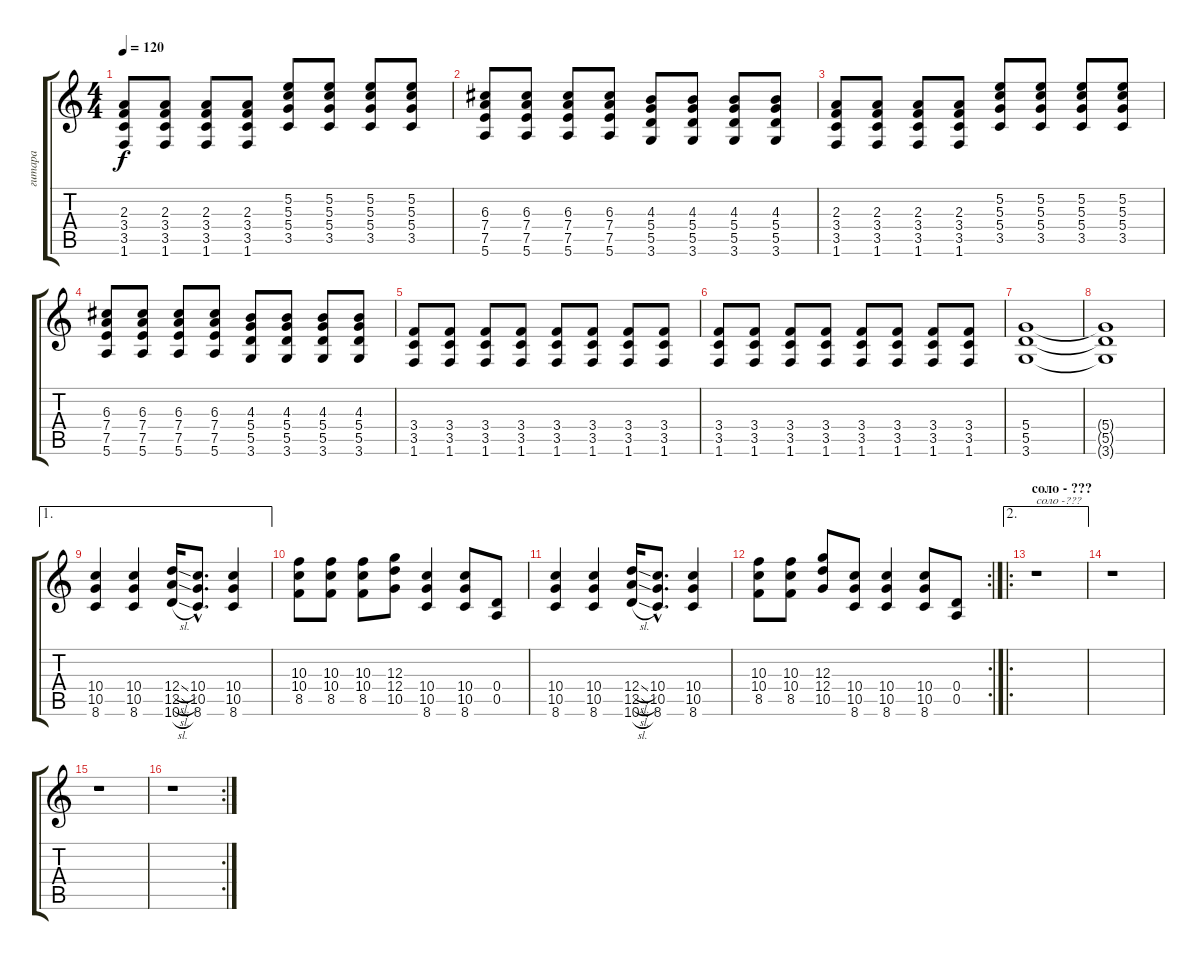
\track ("гитара" "гитара") {instrument overdrivenguitar}
\staff {score tabs}
\tuning (E4 B3 G3 D3 A2 E2) {hide}
\ts (4 4)
\tempo 120
\clef g2
\ks c
(2.3 3.4 3.5 1.6).8{dy f} (2.3 3.4 3.5 1.6).8 (2.3 3.4 3.5 1.6).8 (2.3 3.4 3.5 1.6).8 (5.2 5.3 5.4 3.5).8 (5.2 5.3 5.4 3.5).8 (5.2 5.3 5.4 3.5).8 (5.2 5.3 5.4 3.5).8 |
(6.3 7.4 7.5 5.6).8 (6.3 7.4 7.5 5.6).8 (6.3 7.4 7.5 5.6).8 (6.3 7.4 7.5 5.6).8 (4.3 5.4 5.5 3.6).8 (4.3 5.4 5.5 3.6).8 (4.3 5.4 5.5 3.6).8 (4.3 5.4 5.5 3.6).8 |
(2.3 3.4 3.5 1.6).8 (2.3 3.4 3.5 1.6).8 (2.3 3.4 3.5 1.6).8 (2.3 3.4 3.5 1.6).8 (5.2 5.3 5.4 3.5).8 (5.2 5.3 5.4 3.5).8 (5.2 5.3 5.4 3.5).8 (5.2 5.3 5.4 3.5).8 |
(6.3 7.4 7.5 5.6).8 (6.3 7.4 7.5 5.6).8 (6.3 7.4 7.5 5.6).8 (6.3 7.4 7.5 5.6).8 (4.3 5.4 5.5 3.6).8 (4.3 5.4 5.5 3.6).8 (4.3 5.4 5.5 3.6).8 (4.3 5.4 5.5 3.6).8 |
(3.4 3.5 1.6).8 (3.4 3.5 1.6).8 (3.4 3.5 1.6).8 (3.4 3.5 1.6).8 (3.4 3.5 1.6).8 (3.4 3.5 1.6).8 (3.4 3.5 1.6).8 (3.4 3.5 1.6).8 |
(3.4 3.5 1.6).8 (3.4 3.5 1.6).8 (3.4 3.5 1.6).8 (3.4 3.5 1.6).8 (3.4 3.5 1.6).8 (3.4 3.5 1.6).8 (3.4 3.5 1.6).8 (3.4 3.5 1.6).8 |
(5.4 5.5 3.6).1 |
(5.4{t} 5.5{t} 3.6{t}).1 |
\ae 1
(10.4 10.5 8.6).4 (10.4 10.5 8.6).4 (12.4{sl} 12.5{sl} 10.6{sl}).16 (10.4{hac} 10.5{hac} 8.6{hac}).8{d} (10.4 10.5 8.6).4 |
(10.3 10.4 8.5).8 (10.3 10.4 8.5).8 (10.3 10.4 8.5).8 (12.3 12.4 10.5).8 (10.4 10.5 8.6).4 (10.4 10.5 8.6).8 (0.4 0.5).8 |
(10.4 10.5 8.6).4 (10.4 10.5 8.6).4 (12.4{sl} 12.5{sl} 10.6{sl}).16 (10.4{hac} 10.5{hac} 8.6{hac}).8{d} (10.4 10.5 8.6).4 |
\rc 2
(10.3 10.4 8.5).8 (10.3 10.4 8.5).8 (12.3 12.4 10.5).8 (10.4 10.5 8.6).8 (10.4 10.5 8.6).4 (10.4 10.5 8.6).8 (0.4 0.5).8 |
\ae 2
\ro
\section ("" "соло - ???")
r.1{txt "соло -???"} |
r.1 |
r.1 |
\rc 2
r.1
